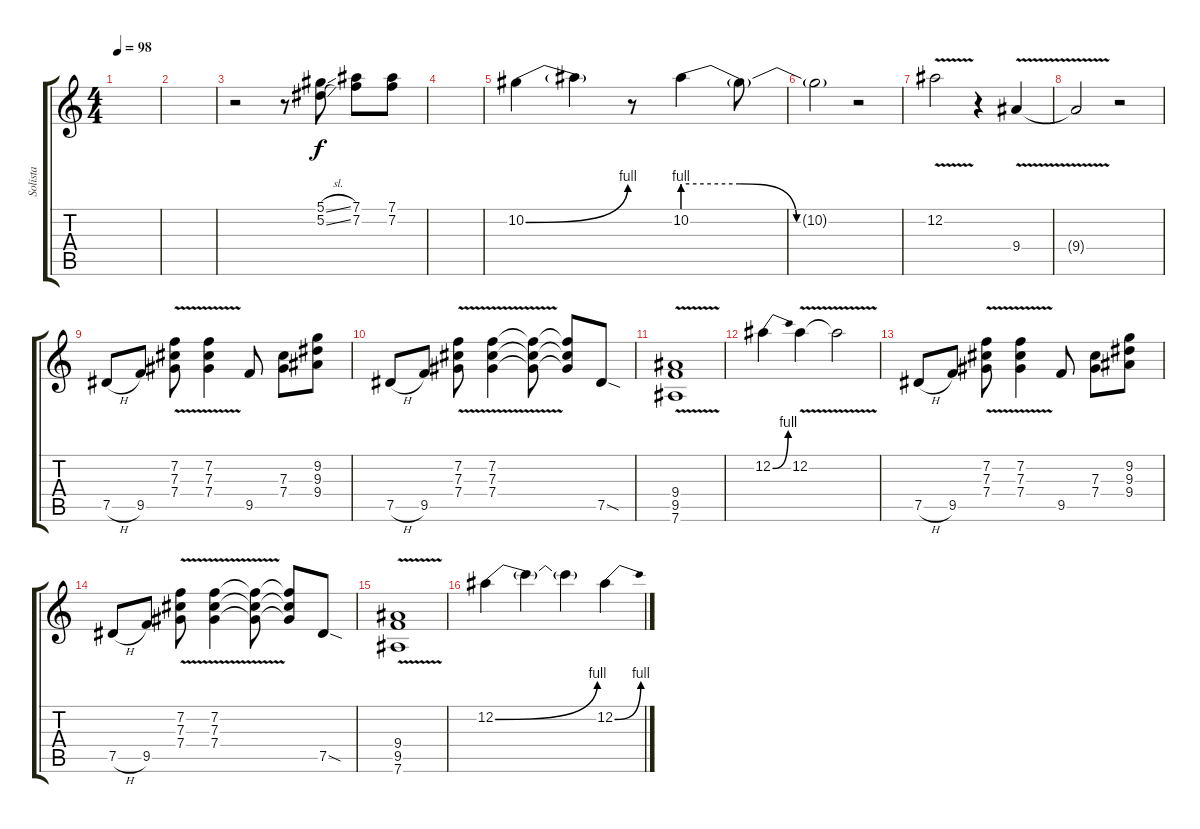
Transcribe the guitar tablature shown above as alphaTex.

\track ("Solista" "Solista") {instrument distortionguitar}
\staff {score tabs}
\tuning (Eb4 Bb3 Gb3 Db3 Ab2 Eb2) {hide}
\ts (4 4)
\tempo 98
\clef g2
\ks c
|
|
r.2 r.8 (5.1{sl} 5.2{sl}).8 (7.1 7.2).8 (7.1 7.2).8 |
|
10.2{be (bend 0 0 60 4)}.4 10.2{t}.4 r.8 10.2{be (custom 0 4 20 4 40 0 60 0)}.4 10.2{t}.8 |
10.2{t}.2 r.2 |
12.2{v}.2 r.4 9.4{v}.4 |
9.4{t}.2 r.2 |
7.5{h}.8 9.5.8 (7.2{v} 7.3{v} 7.4{v}).8 (7.2{v} 7.3{v} 7.4{v}).4 9.5.8 (7.3 7.4).8 (9.2 9.3 9.4).8 |
7.5{h}.8 9.5.8 (7.2{v} 7.3{v} 7.4{v}).8 (7.2{v} 7.3{v} 7.4{v}).4 (7.2{t} 7.3{t} 7.4{t}).8 (7.2{t} 7.3{t} 7.4{t}).8 7.5{sod}.8 |
(9.4{v} 9.5{v} 7.6{v}).1 |
12.2{be (bend 0 0 60 4)}.4 12.2{v}.4 12.2{t}.2 |
7.5{h}.8 9.5.8 (7.2{v} 7.3{v} 7.4{v}).8 (7.2{v} 7.3{v} 7.4{v}).4 9.5.8 (7.3 7.4).8 (9.2 9.3 9.4).8 |
7.5{h}.8 9.5.8 (7.2{v} 7.3{v} 7.4{v}).8 (7.2{v} 7.3{v} 7.4{v}).4 (7.2{t} 7.3{t} 7.4{t}).8 (7.2{t} 7.3{t} 7.4{t}).8 7.5{sod}.8 |
(9.4{v} 9.5{v} 7.6{v}).1 |
12.2{be (bend 0 0 60 4)}.4 12.2{t}.4 12.2{t}.4 12.2{be (bend 0 0 60 4)}.4
